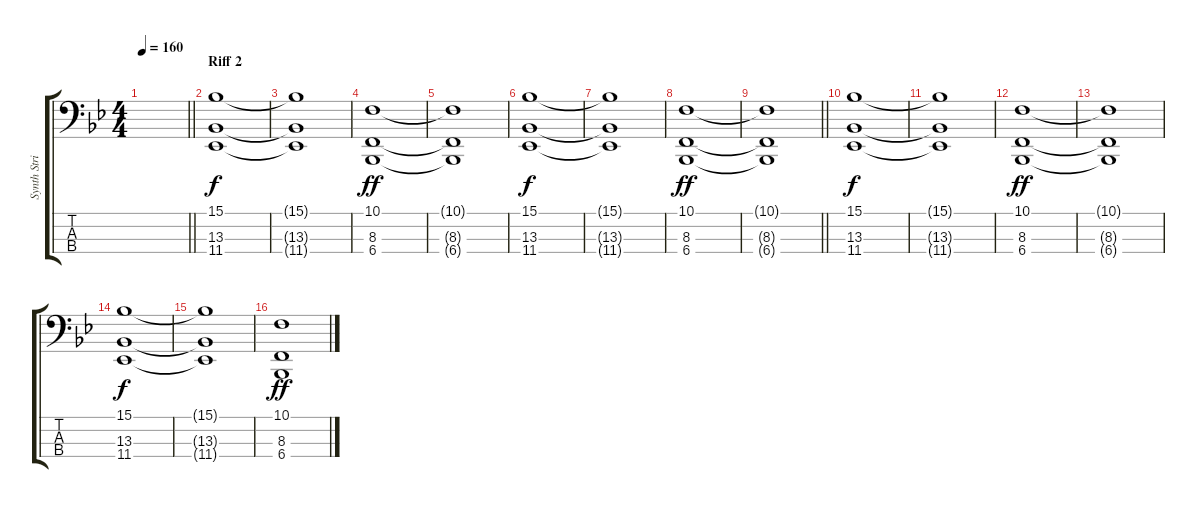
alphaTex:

\track ("Synth Strings" "Synth Stri") {instrument synthstrings1}
\staff {score tabs}
\tuning (G2 D2 A1 E1) {hide}
\ts (4 4)
\tempo 160
\clef f4
\barLineRight lightlight
\ks bb
|
\section ("" "Riff 2")
(15.1 13.3 11.4).1{dy f} |
(15.1{t} 13.3{t} 11.4{t}).1 |
(10.1 8.3 6.4).1{dy ff} |
(10.1{t} 8.3{t} 6.4{t}).1 |
(15.1 13.3 11.4).1{dy f} |
(15.1{t} 13.3{t} 11.4{t}).1 |
(10.1 8.3 6.4).1{dy ff} |
\barLineRight lightlight
(10.1{t} 8.3{t} 6.4{t}).1 |
(15.1 13.3 11.4).1{dy f} |
(15.1{t} 13.3{t} 11.4{t}).1 |
(10.1 8.3 6.4).1{dy ff} |
(10.1{t} 8.3{t} 6.4{t}).1 |
(15.1 13.3 11.4).1{dy f} |
(15.1{t} 13.3{t} 11.4{t}).1 |
(10.1 8.3 6.4).1{dy ff}
